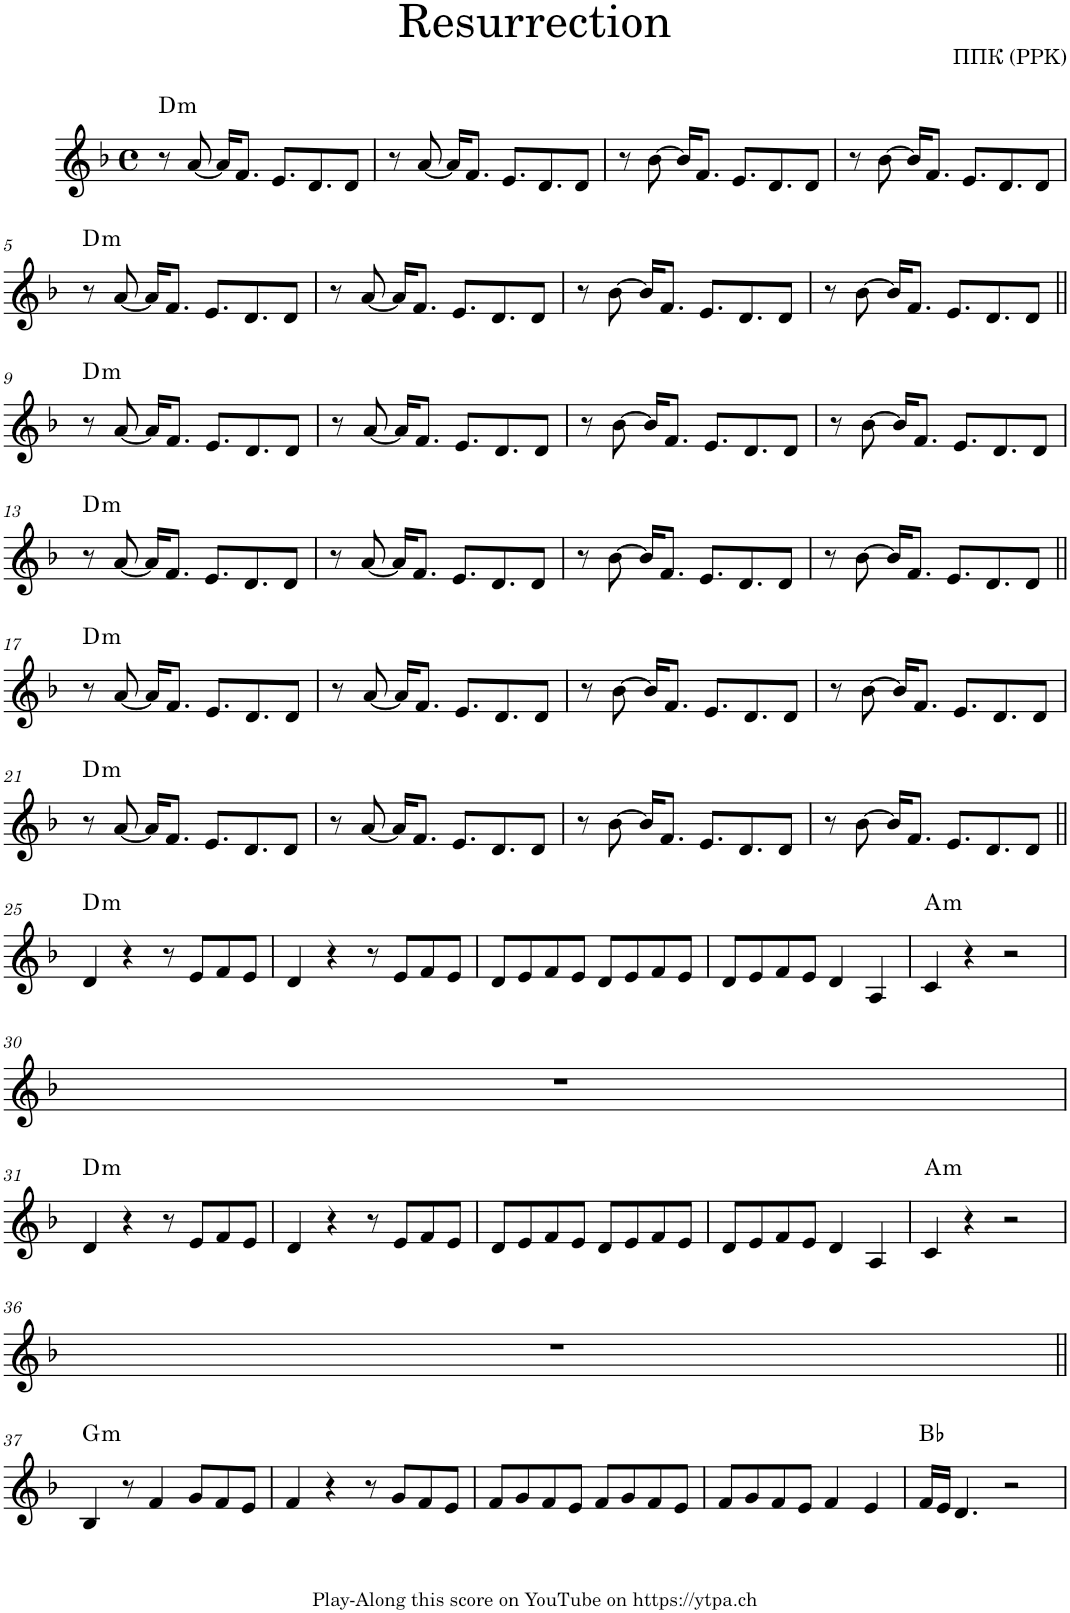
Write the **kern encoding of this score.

**kern	**harte
*part1	*part1
*staff1	*
*I"Piano	*
*I'Pno.	*
*clefG2	*
*k[b-]	*
*M4/4	*
*met(c)	*
=1	=1
!	!LO:H:kt=m
8r	D:min
[8a/	.
16a/KL]	.
8.f/J	.
8.e/L	.
8.d/	.
8d/J	.
=2	=2
8r	.
[8a/	.
16a/KL]	.
8.f/J	.
8.e/L	.
8.d/	.
8d/J	.
=3	=3
8r	.
[8b-\	.
16b-/KL]	.
8.f/J	.
8.e/L	.
8.d/	.
8d/J	.
=4	=4
8r	.
[8b-\	.
16b-/KL]	.
8.f/J	.
8.e/L	.
8.d/	.
8d/J	.
!!LO:LB:g=z
=5	=5
!	!LO:H:kt=m
8r	D:min
[8a/	.
16a/KL]	.
8.f/J	.
8.e/L	.
8.d/	.
8d/J	.
=6	=6
8r	.
[8a/	.
16a/KL]	.
8.f/J	.
8.e/L	.
8.d/	.
8d/J	.
=7	=7
8r	.
[8b-\	.
16b-/KL]	.
8.f/J	.
8.e/L	.
8.d/	.
8d/J	.
=8	=8
8r	.
[8b-\	.
16b-/KL]	.
8.f/J	.
8.e/L	.
8.d/	.
8d/J	.
!!LO:LB:g=z
=9||	=9||
!	!LO:H:kt=m
8r	D:min
[8a/	.
16a/KL]	.
8.f/J	.
8.e/L	.
8.d/	.
8d/J	.
=10	=10
8r	.
[8a/	.
16a/KL]	.
8.f/J	.
8.e/L	.
8.d/	.
8d/J	.
=11	=11
8r	.
[8b-\	.
16b-/KL]	.
8.f/J	.
8.e/L	.
8.d/	.
8d/J	.
=12	=12
8r	.
[8b-\	.
16b-/KL]	.
8.f/J	.
8.e/L	.
8.d/	.
8d/J	.
!!LO:LB:g=z
=13	=13
!	!LO:H:kt=m
8r	D:min
[8a/	.
16a/KL]	.
8.f/J	.
8.e/L	.
8.d/	.
8d/J	.
=14	=14
8r	.
[8a/	.
16a/KL]	.
8.f/J	.
8.e/L	.
8.d/	.
8d/J	.
=15	=15
8r	.
[8b-\	.
16b-/KL]	.
8.f/J	.
8.e/L	.
8.d/	.
8d/J	.
=16	=16
8r	.
[8b-\	.
16b-/KL]	.
8.f/J	.
8.e/L	.
8.d/	.
8d/J	.
!!LO:LB:g=z
=17||	=17||
!	!LO:H:kt=m
8r	D:min
[8a/	.
16a/KL]	.
8.f/J	.
8.e/L	.
8.d/	.
8d/J	.
=18	=18
8r	.
[8a/	.
16a/KL]	.
8.f/J	.
8.e/L	.
8.d/	.
8d/J	.
=19	=19
8r	.
[8b-\	.
16b-/KL]	.
8.f/J	.
8.e/L	.
8.d/	.
8d/J	.
=20	=20
8r	.
[8b-\	.
16b-/KL]	.
8.f/J	.
8.e/L	.
8.d/	.
8d/J	.
!!LO:LB:g=z
=21	=21
!	!LO:H:kt=m
8r	D:min
[8a/	.
16a/KL]	.
8.f/J	.
8.e/L	.
8.d/	.
8d/J	.
=22	=22
8r	.
[8a/	.
16a/KL]	.
8.f/J	.
8.e/L	.
8.d/	.
8d/J	.
=23	=23
8r	.
[8b-\	.
16b-/KL]	.
8.f/J	.
8.e/L	.
8.d/	.
8d/J	.
=24	=24
8r	.
[8b-\	.
16b-/KL]	.
8.f/J	.
8.e/L	.
8.d/	.
8d/J	.
!!LO:LB:g=z
=25||	=25||
!	!LO:H:kt=m
4d/	D:min
4r	.
8r	.
8e/L	.
8f/	.
8e/J	.
=26	=26
4d/	.
4r	.
8r	.
8e/L	.
8f/	.
8e/J	.
=27	=27
8d/L	.
8e/	.
8f/	.
8e/J	.
8d/L	.
8e/	.
8f/	.
8e/J	.
=28	=28
8d/L	.
8e/	.
8f/	.
8e/J	.
4d/	.
4A/	.
=29	=29
!	!LO:H:kt=m
4c/	A:min
4r	.
2r	.
!!LO:LB:g=z
=30	=30
1r	.
!!LO:LB:g=z
=31	=31
!	!LO:H:kt=m
4d/	D:min
4r	.
8r	.
8e/L	.
8f/	.
8e/J	.
=32	=32
4d/	.
4r	.
8r	.
8e/L	.
8f/	.
8e/J	.
=33	=33
8d/L	.
8e/	.
8f/	.
8e/J	.
8d/L	.
8e/	.
8f/	.
8e/J	.
=34	=34
8d/L	.
8e/	.
8f/	.
8e/J	.
4d/	.
4A/	.
=35	=35
!	!LO:H:kt=m
4c/	A:min
4r	.
2r	.
!!LO:LB:g=z
=36	=36
1r	.
!!LO:LB:g=z
=37||	=37||
!	!LO:H:kt=m
4B-/	G:min
8r	.
4f/	.
8g/L	.
8f/	.
8e/J	.
=38	=38
4f/	.
4r	.
8r	.
8g/L	.
8f/	.
8e/J	.
=39	=39
8f/L	.
8g/	.
8f/	.
8e/J	.
8f/L	.
8g/	.
8f/	.
8e/J	.
=40	=40
8f/L	.
8g/	.
8f/	.
8e/J	.
4f/	.
4e/	.
=41	=41
16f/LL	Bb:maj
16e/JJ	.
4.d/	.
2r	.
=	=
*-	*-
